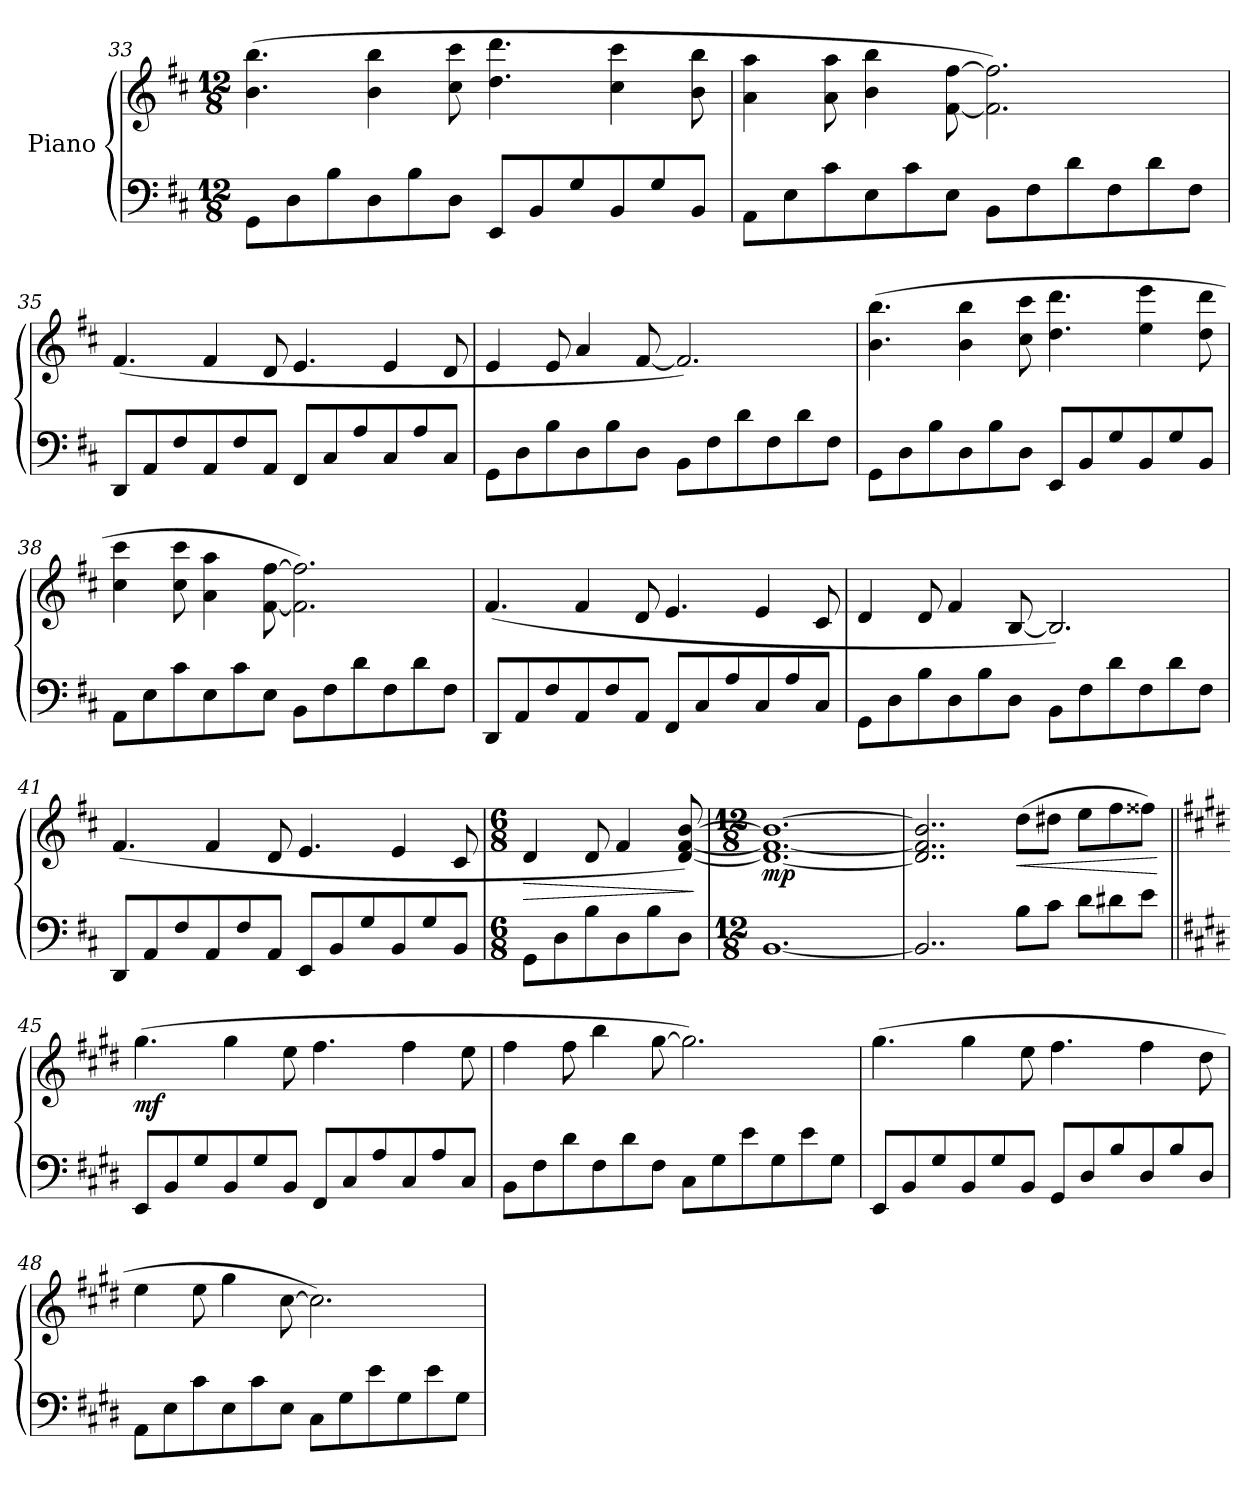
**kern	**kern	**dynam
*part1	*part1	*part1
*staff2	*staff1	*staff1/2
*I"Piano	*	*
!!LO:PB:g=z
*clefF4	*clefG2	*
*k[f#c#]	*k[f#c#]	*
*D:	*D:	*
*M12/8	*M12/8	*
=33	=33	=33
8GG\L	(>4.b\ 4.bb\	.
8D\	.	.
8B\	.	.
8D\	4b\ 4bb\	.
8B\	.	.
8D\J	8cc#\ 8ccc#\	.
8EE/L	4.dd\ 4.ddd\	.
8BB/	.	.
8G/	.	.
8BB/	4cc#\ 4ccc#\	.
8G/	.	.
8BB/J	8b\ 8bb\	.
=34	=34	=34
8AA\L	4a\ 4aa\	.
8E\	.	.
8c#\	8a\ 8aa\	.
8E\	4b\ 4bb\	.
8c#\	.	.
8E\J	[8f#\ [8ff#\	.
8BB\L	2.f#\] 2.ff#\])	.
8F#\	.	.
8d\	.	.
8F#\	.	.
8d\	.	.
8F#\J	.	.
=35	=35	=35
8DD/L	(>4.f#/	.
8AA/	.	.
8F#/	.	.
8AA/	4f#/	.
8F#/	.	.
8AA/J	8d/	.
8FF#/L	4.e/	.
8C#/	.	.
8A/	.	.
8C#/	4e/	.
8A/	.	.
8C#/J	8d/	.
!!LO:LB:g=z
=36	=36	=36
8GG\L	4e/	.
8D\	.	.
8B\	8e/	.
8D\	4a/	.
8B\	.	.
8D\J	[8f#/	.
8BB\L	2.f#/])	.
8F#\	.	.
8d\	.	.
8F#\	.	.
8d\	.	.
8F#\J	.	.
=37	=37	=37
8GG\L	(>4.b\ 4.bb\	.
8D\	.	.
8B\	.	.
8D\	4b\ 4bb\	.
8B\	.	.
8D\J	8cc#\ 8ccc#\	.
8EE/L	4.dd\ 4.ddd\	.
8BB/	.	.
8G/	.	.
8BB/	4ee\ 4eee\	.
8G/	.	.
8BB/J	8dd\ 8ddd\	.
=38	=38	=38
8AA\L	4cc#\ 4ccc#\	.
8E\	.	.
8c#\	8cc#\ 8ccc#\	.
8E\	4a\ 4aa\	.
8c#\	.	.
8E\J	[8f#\ [8ff#\	.
8BB\L	2.f#\] 2.ff#\])	.
8F#\	.	.
8d\	.	.
8F#\	.	.
8d\	.	.
8F#\J	.	.
!!LO:LB:g=z
=39	=39	=39
8DD/L	(>4.f#/	.
8AA/	.	.
8F#/	.	.
8AA/	4f#/	.
8F#/	.	.
8AA/J	8d/	.
8FF#/L	4.e/	.
8C#/	.	.
8A/	.	.
8C#/	4e/	.
8A/	.	.
8C#/J	8c#/	.
=40	=40	=40
8GG\L	4d/	.
8D\	.	.
8B\	8d/	.
8D\	4f#/	.
8B\	.	.
8D\J	[8B/	.
8BB\L	2.B/])	.
8F#\	.	.
8d\	.	.
8F#\	.	.
8d\	.	.
8F#\J	.	.
=41	=41	=41
8DD/L	(>4.f#/	.
8AA/	.	.
8F#/	.	.
8AA/	4f#/	.
8F#/	.	.
8AA/J	8d/	.
8EE/L	4.e/	.
8BB/	.	.
8G/	.	.
8BB/	4e/	.
8G/	.	.
8BB/J	8c#/	.
!!LO:LB:g=z
=42	=42	=42
*M6/8	*M6/8	*
!	!	!LO:HP:b
8GG\L	4d/	>
8D\	.	.
8B\	8d/	.
8D\	4f#/	.
8B\	.	.
8D\J	[8d/ [8f#/ [8b/)	.
.	.	]
=43	=43	=43
*M12/8	*M12/8	*
!	!	!LO:DY:b
[1.BB	1.d_ 1.f#_ 1.b_	mp
=44	=44	=44
2..BB/]	2..d/] 2..f#/] 2..b/]	.
!	!	!LO:HP:b
8B\L	(>8dd\L	<
8c#\J	8dd#X\J	.
8d\L	8ee\L	.
8d#X\	8ff#\	.
8e\J	8ff##X\J)	.
.	.	[
=45||	=45||	=45||
*k[f#c#g#d#]	*k[f#c#g#d#]	*
*E:	*E:	*
!	!	!LO:DY:b
8EE/L	(>4.gg#\	mf
8BB/	.	.
8G#/	.	.
8BB/	4gg#\	.
8G#/	.	.
8BB/J	8ee\	.
8FF#/L	4.ff#\	.
8C#/	.	.
8A/	.	.
8C#/	4ff#\	.
8A/	.	.
8C#/J	8ee\	.
!!LO:LB:g=z
=46	=46	=46
8BB\L	4ff#\	.
8F#\	.	.
8d#\	8ff#\	.
8F#\	4bb\	.
8d#\	.	.
8F#\J	[8gg#\	.
8C#\L	2.gg#\])	.
8G#\	.	.
8e\	.	.
8G#\	.	.
8e\	.	.
8G#\J	.	.
=47	=47	=47
8EE/L	(>4.gg#\	.
8BB/	.	.
8G#/	.	.
8BB/	4gg#\	.
8G#/	.	.
8BB/J	8ee\	.
8GG#/L	4.ff#\	.
8D#/	.	.
8B/	.	.
8D#/	4ff#\	.
8B/	.	.
8D#/J	8dd#\	.
=48	=48	=48
8AA\L	4ee\	.
8E\	.	.
8c#\	8ee\	.
8E\	4gg#\	.
8c#\	.	.
8E\J	[8cc#\	.
8C#\L	2.cc#\])	.
8G#\	.	.
8e\	.	.
8G#\	.	.
8e\	.	.
8G#\J	.	.
=	=	=
*-	*-	*-
